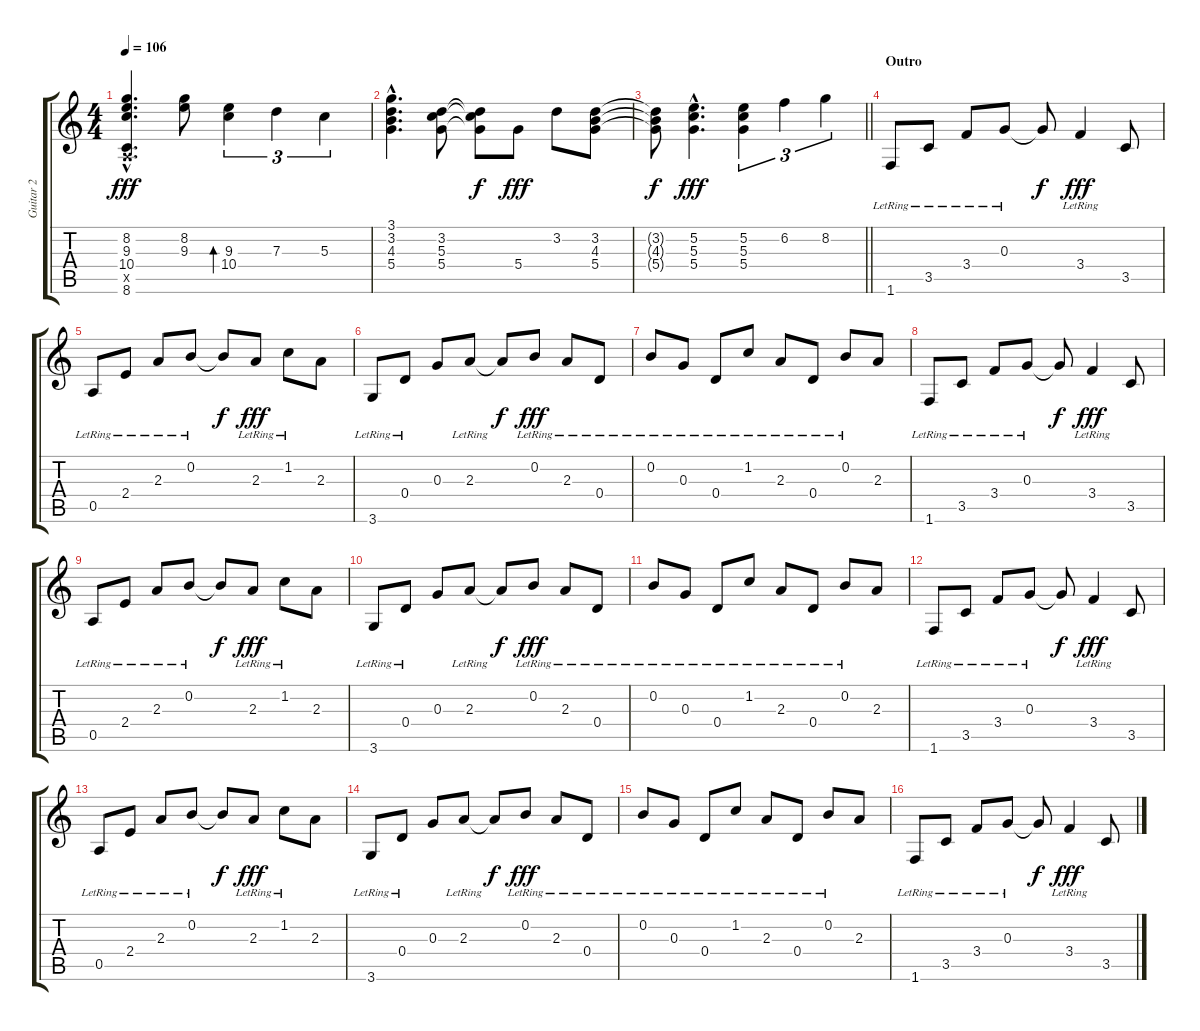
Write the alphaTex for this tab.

\track ("Guitar 2" "Guitar 2") {instrument acousticguitarsteel}
\staff {score tabs}
\tuning (E4 B3 G3 D3 A2 E2) {hide}
\ts (4 4)
\tempo 106
\clef g2
\ks c
(8.2{hac} 9.3{hac} 10.4{hac} 0.5{hac x} 8.6{hac}).4{d dy fff} (8.2 9.3).8 (9.3 10.4).4{tu (3 2) bd 240} 7.3.4{tu (3 2)} 5.3.4{tu (3 2)} |
(3.1{hac} 3.2{hac} 4.3{hac} 5.4{hac}).4{d} (3.2 5.3 5.4).8 (3.2{t} 5.3{t} 5.4{t}).8{dy f} 5.4.8{dy fff} 3.2.8 (3.2 4.3 5.4).8 |
\barLineRight lightlight
(3.2{t} 4.3{t} 5.4{t}).8{dy f} (5.2{hac} 5.3{hac} 5.4{hac}).4{d dy fff} (5.2 5.3 5.4).4{tu (3 2)} 6.2.4{tu (3 2)} 8.2.4{tu (3 2)} |
\section ("" "Outro")
1.6{lr}.8 3.5{lr}.8 3.4{lr}.8 0.3{lr}.8 0.3{t}.8{dy f} 3.4{lr}.4{dy fff} 3.5.8 |
0.5{lr}.8 2.4{lr}.8 2.3{lr}.8 0.2{lr}.8 0.2{t}.8{dy f} 2.3{lr}.8{dy fff} 1.2{lr}.8 2.3.8 |
3.6{lr}.8 0.4{lr}.8 0.3.8 2.3{lr}.8 2.3{t}.8{dy f} 0.2{lr}.8{dy fff} 2.3{lr}.8 0.4{lr}.8 |
0.2{lr}.8 0.3{lr}.8 0.4{lr}.8 1.2{lr}.8 2.3{lr}.8 0.4{lr}.8 0.2{lr}.8 2.3.8 |
1.6{lr}.8 3.5{lr}.8 3.4{lr}.8 0.3{lr}.8 0.3{t}.8{dy f} 3.4{lr}.4{dy fff} 3.5.8 |
0.5{lr}.8 2.4{lr}.8 2.3{lr}.8 0.2{lr}.8 0.2{t}.8{dy f} 2.3{lr}.8{dy fff} 1.2{lr}.8 2.3.8 |
3.6{lr}.8 0.4{lr}.8 0.3.8 2.3{lr}.8 2.3{t}.8{dy f} 0.2{lr}.8{dy fff} 2.3{lr}.8 0.4{lr}.8 |
0.2{lr}.8 0.3{lr}.8 0.4{lr}.8 1.2{lr}.8 2.3{lr}.8 0.4{lr}.8 0.2{lr}.8 2.3.8 |
1.6{lr}.8 3.5{lr}.8 3.4{lr}.8 0.3{lr}.8 0.3{t}.8{dy f} 3.4{lr}.4{dy fff} 3.5.8 |
0.5{lr}.8 2.4{lr}.8 2.3{lr}.8 0.2{lr}.8 0.2{t}.8{dy f} 2.3{lr}.8{dy fff} 1.2{lr}.8 2.3.8 |
3.6{lr}.8 0.4{lr}.8 0.3.8 2.3{lr}.8 2.3{t}.8{dy f} 0.2{lr}.8{dy fff} 2.3{lr}.8 0.4{lr}.8 |
0.2{lr}.8 0.3{lr}.8 0.4{lr}.8 1.2{lr}.8 2.3{lr}.8 0.4{lr}.8 0.2{lr}.8 2.3.8 |
1.6{lr}.8 3.5{lr}.8 3.4{lr}.8 0.3{lr}.8 0.3{t}.8{dy f} 3.4{lr}.4{dy fff} 3.5.8
